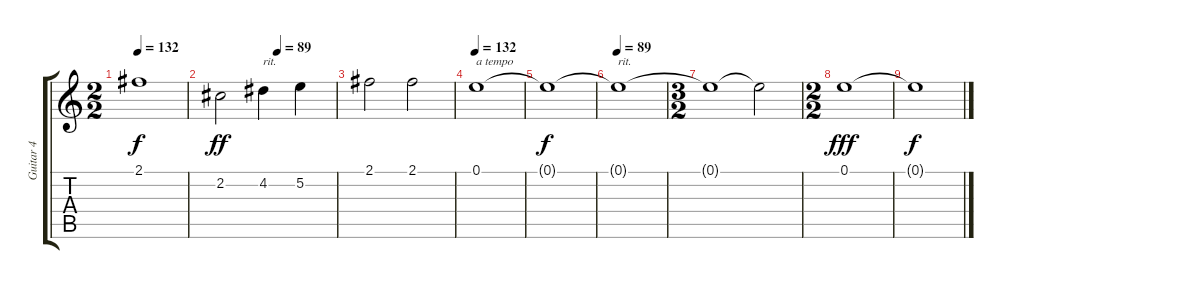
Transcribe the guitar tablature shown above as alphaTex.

\track ("Guitar 4" "Guitar 4") {instrument distortionguitar}
\staff {score tabs}
\tuning (E4 B3 G3 D3 A2 E2) {hide}
\ts (2 2)
\tempo 132
\clef g2
\ks c
2.1{t}.1{dy f} |
\tempo (89 0.5)
2.2.2{dy ff} 4.2.4{txt "rit."} 5.2.4 |
2.1.2 2.1.2 |
\tempo 132
0.1.1{txt "a tempo"} |
0.1{t}.1{dy f} |
\tempo 89
0.1{t}.1{txt "rit."} |
\ts (3 2)
0.1{t}.1 0.1{t}.2 |
\ts (2 2)
0.1.1{dy fff} |
0.1{t}.1{dy f}
